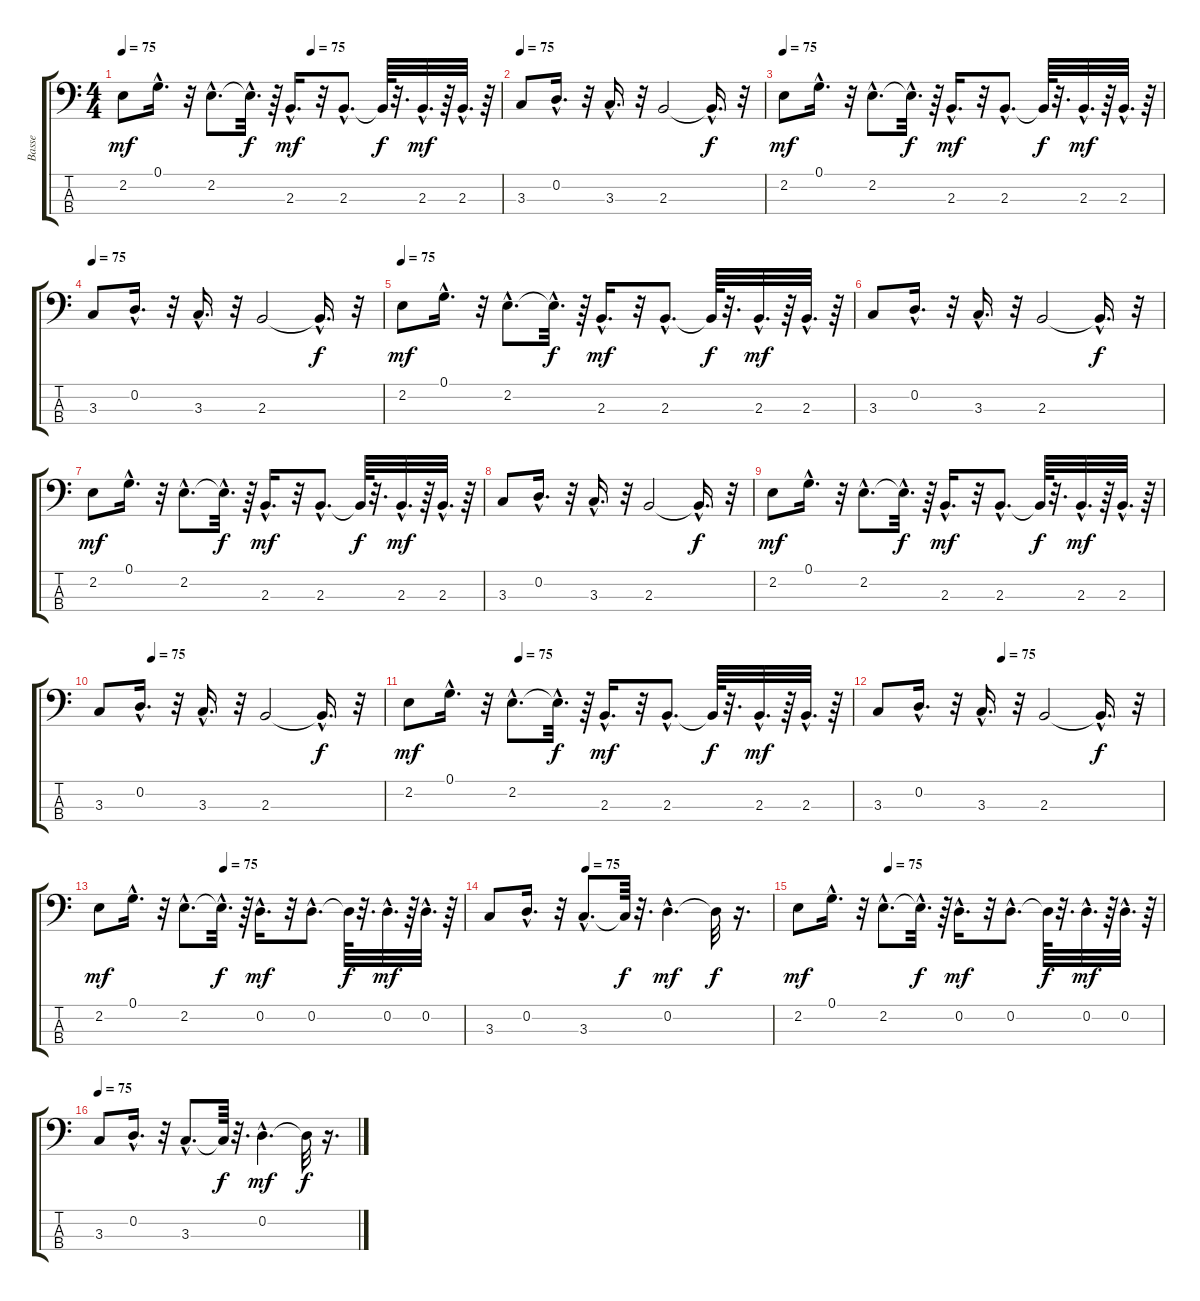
\track ("Basse" "Basse") {instrument acousticbass}
\staff {score tabs}
\tuning (G2 D2 A1 E1) {hide}
\ts (4 4)
\tempo 75
\tempo (75 0.5)
\clef f4
\ks c
2.2.8{dy mf} 0.1{hac}.16{d} r.32 2.2{hac}.8{d} 2.2{hac t}.32{d dy f} r.64 2.3{hac}.16{d dy mf} r.32 2.3{hac}.8{d} 2.3{t}.64{dy f} r.32{d} 2.3{hac}.32{d dy mf} r.64 2.3{hac}.32{d} r.64 |
\tempo 75
3.3.8 0.2{hac}.16{d} r.32 3.3{hac}.16{d} r.32 2.3.2 2.3{hac t}.16{d dy f} r.32 |
\tempo 75
2.2.8{dy mf} 0.1{hac}.16{d} r.32 2.2{hac}.8{d} 2.2{hac t}.32{d dy f} r.64 2.3{hac}.16{d dy mf} r.32 2.3{hac}.8{d} 2.3{t}.64{dy f} r.32{d} 2.3{hac}.32{d dy mf} r.64 2.3{hac}.32{d} r.64 |
\tempo 75
3.3.8 0.2{hac}.16{d} r.32 3.3{hac}.16{d} r.32 2.3.2 2.3{hac t}.16{d dy f} r.32 |
\tempo 75
2.2.8{dy mf} 0.1{hac}.16{d} r.32 2.2{hac}.8{d} 2.2{hac t}.32{d dy f} r.64 2.3{hac}.16{d dy mf} r.32 2.3{hac}.8{d} 2.3{t}.64{dy f} r.32{d} 2.3{hac}.32{d dy mf} r.64 2.3{hac}.32{d} r.64 |
3.3.8 0.2{hac}.16{d} r.32 3.3{hac}.16{d} r.32 2.3.2 2.3{hac t}.16{d dy f} r.32 |
2.2.8{dy mf} 0.1{hac}.16{d} r.32 2.2{hac}.8{d} 2.2{hac t}.32{d dy f} r.64 2.3{hac}.16{d dy mf} r.32 2.3{hac}.8{d} 2.3{t}.64{dy f} r.32{d} 2.3{hac}.32{d dy mf} r.64 2.3{hac}.32{d} r.64 |
3.3.8 0.2{hac}.16{d} r.32 3.3{hac}.16{d} r.32 2.3.2 2.3{hac t}.16{d dy f} r.32 |
2.2.8{dy mf} 0.1{hac}.16{d} r.32 2.2{hac}.8{d} 2.2{hac t}.32{d dy f} r.64 2.3{hac}.16{d dy mf} r.32 2.3{hac}.8{d} 2.3{t}.64{dy f} r.32{d} 2.3{hac}.32{d dy mf} r.64 2.3{hac}.32{d} r.64 |
\tempo (75 0.1875)
3.3.8 0.2{hac}.16{d} r.32 3.3{hac}.16{d} r.32 2.3.2 2.3{hac t}.16{d dy f} r.32 |
\tempo (75 0.25)
2.2.8{dy mf} 0.1{hac}.16{d} r.32 2.2{hac}.8{d} 2.2{hac t}.32{d dy f} r.64 2.3{hac}.16{d dy mf} r.32 2.3{hac}.8{d} 2.3{t}.64{dy f} r.32{d} 2.3{hac}.32{d dy mf} r.64 2.3{hac}.32{d} r.64 |
\tempo (75 0.4375)
3.3.8 0.2{hac}.16{d} r.32 3.3{hac}.16{d} r.32 2.3.2 2.3{hac t}.16{d dy f} r.32 |
\tempo (75 0.34375)
2.2.8{dy mf} 0.1{hac}.16{d} r.32 2.2{hac}.8{d} 2.2{hac t}.32{d dy f} r.64 0.2{hac}.16{d dy mf} r.32 0.2{hac}.8{d} 0.2{t}.64{dy f} r.32{d} 0.2{hac}.32{d dy mf} r.64 0.2{hac}.32{d} r.64 |
\tempo (75 0.34375)
3.3.8 0.2{hac}.16{d} r.32 3.3{hac}.8{d} 3.3{t}.64{dy f} r.32{d} 0.2{hac}.4{d dy mf} 0.2{t}.32{dy f} r.16{d} |
\tempo (75 0.25)
2.2.8{dy mf} 0.1{hac}.16{d} r.32 2.2{hac}.8{d} 2.2{hac t}.32{d dy f} r.64 0.2{hac}.16{d dy mf} r.32 0.2{hac}.8{d} 0.2{t}.64{dy f} r.32{d} 0.2{hac}.32{d dy mf} r.64 0.2{hac}.32{d} r.64 |
\tempo 75
3.3.8 0.2{hac}.16{d} r.32 3.3{hac}.8{d} 3.3{t}.64{dy f} r.32{d} 0.2{hac}.4{d dy mf} 0.2{t}.32{dy f} r.16{d}
